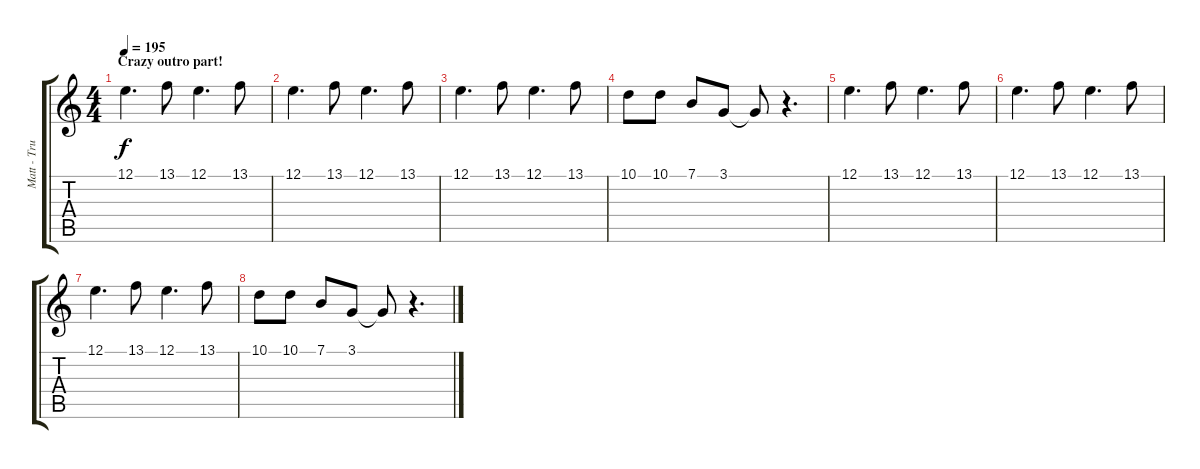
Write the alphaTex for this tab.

\track ("Matt - Trumpet" "Matt - Tru") {instrument trumpet}
\staff {score tabs}
\tuning (E4 B3 G3 D3 A2 E2) {hide}
\ts (4 4)
\section ("" "Crazy outro part!")
\tempo 195
\clef g2
\ks c
12.1.4{d dy f} 13.1.8 12.1.4{d} 13.1.8 |
12.1.4{d} 13.1.8 12.1.4{d} 13.1.8 |
12.1.4{d} 13.1.8 12.1.4{d} 13.1.8 |
10.1.8 10.1.8 7.1.8 3.1.8 3.1{t}.8 r.4{d} |
12.1.4{d} 13.1.8 12.1.4{d} 13.1.8 |
12.1.4{d} 13.1.8 12.1.4{d} 13.1.8 |
12.1.4{d} 13.1.8 12.1.4{d} 13.1.8 |
10.1.8 10.1.8 7.1.8 3.1.8 3.1{t}.8 r.4{d}
